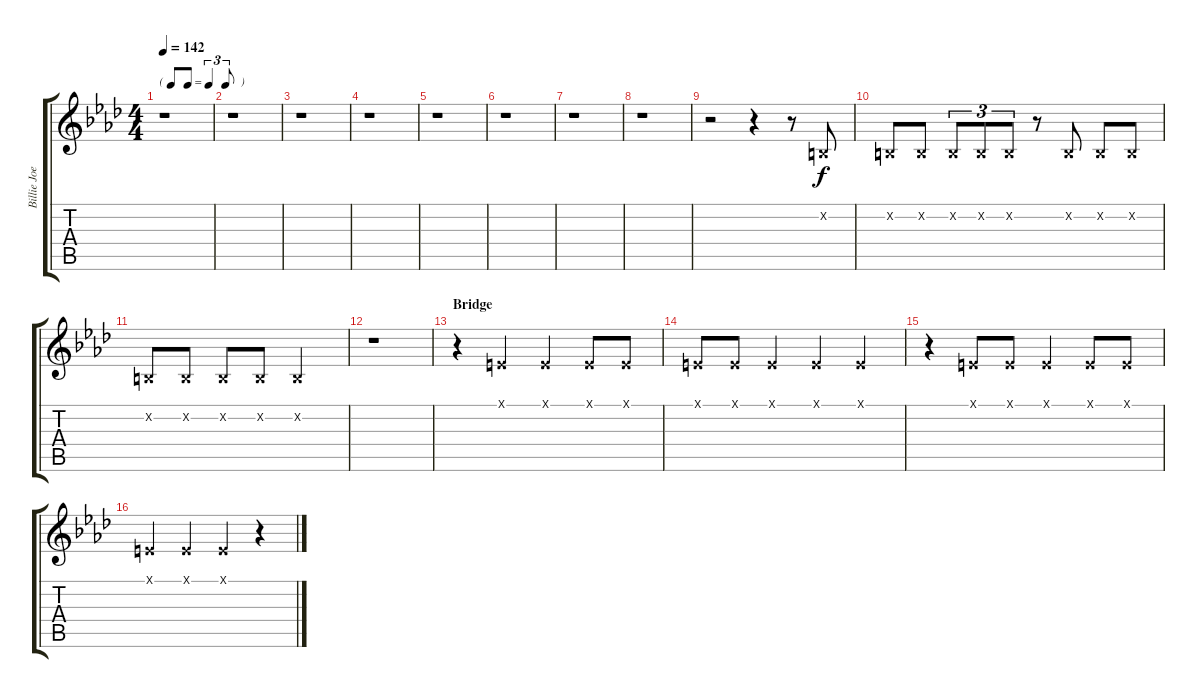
\track ("Billie Joe Armstrong (Lead Vocals)" "Billie Joe") {instrument trumpet}
\staff {score tabs}
\tuning (E4 B3 G3 D3 A2 E2) {hide}
\ts (4 4)
\tf triplet8th
\tempo 142
\clef g2
\ks ab
r.1{dy f} |
r.1 |
r.1 |
r.1 |
r.1 |
r.1 |
r.1 |
r.1 |
r.2 r.4 r.8 0.2{x}.8 |
0.2{x}.8 0.2{x}.8 0.2{x}.8{tu (3 2)} 0.2{x}.8{tu (3 2)} 0.2{x}.8{tu (3 2)} r.8 0.2{x}.8 0.2{x}.8 0.2{x}.8 |
0.2{x}.8 0.2{x}.8 0.2{x}.8 0.2{x}.8 0.2{x}.2 |
r.1 |
\section ("" "Bridge")
r.4 0.1{x}.4 0.1{x}.4 0.1{x}.8 0.1{x}.8 |
0.1{x}.8 0.1{x}.8 0.1{x}.4 0.1{x}.4 0.1{x}.4 |
r.4 0.1{x}.8 0.1{x}.8 0.1{x}.4 0.1{x}.8 0.1{x}.8 |
0.1{x}.4 0.1{x}.4 0.1{x}.4 r.4
